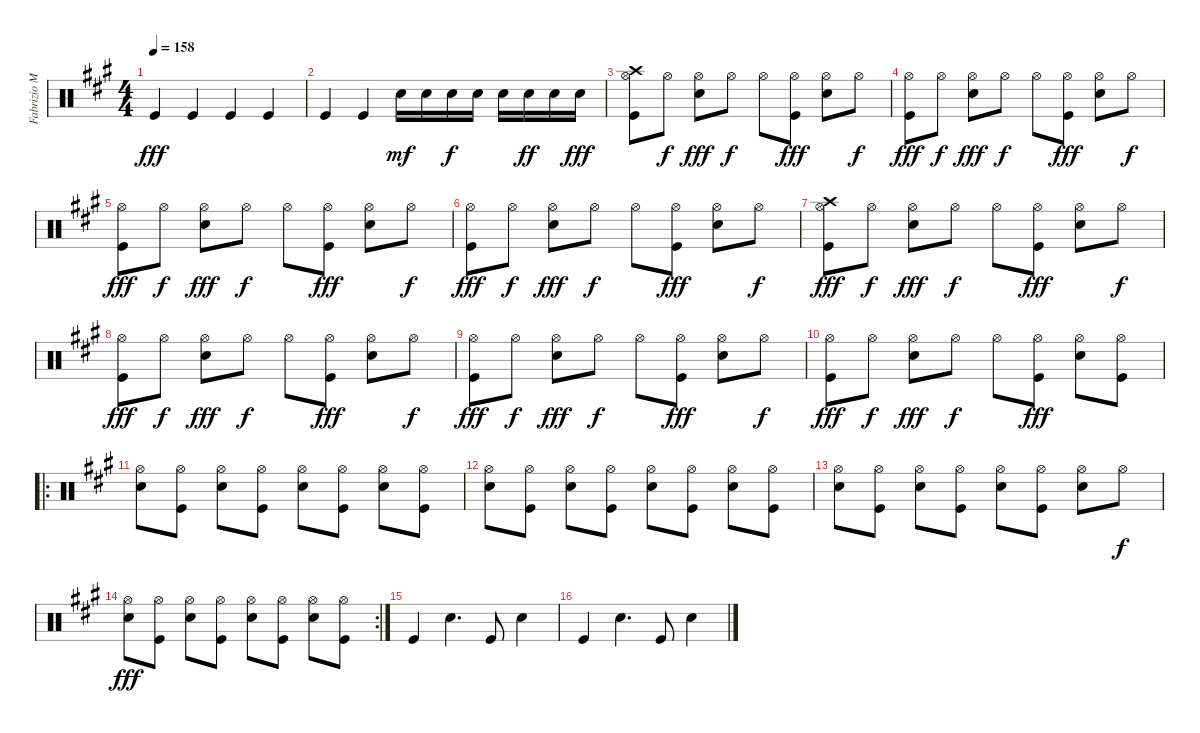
\track ("Fabrizio Moretti" "Fabrizio M") {instrument percussion}
\staff {score}
\articulation defaults
\ts (4 4)
\tempo 158
\clef neutral
\ks a "Kick (hit)".4{dy fff} "Kick (hit)".4 "Kick (hit)".4 "Kick (hit)".4
|
"Kick (hit)".4 "Kick (hit)".4 "Electric Snare (hit)".16{dy mf} "Electric Snare (hit)".16 "Electric Snare (hit)".16{dy f} "Electric Snare (hit)".16 "Electric Snare (hit)".16 "Electric Snare (hit)".16{dy ff} "Electric Snare (hit)".16 "Electric Snare (hit)".16{dy fff} |
("Crash high (hit)" "Hi-Hat (open)" "Kick (hit)").8 "Hi-Hat (open)".8{dy f} ("Hi-Hat (open)" "Electric Snare (hit)").8{dy fff} "Hi-Hat (open)".8{dy f} "Hi-Hat (open)".8 ("Hi-Hat (open)" "Kick (hit)").8{dy fff} ("Hi-Hat (open)" "Electric Snare (hit)").8 "Hi-Hat (open)".8{dy f} |
("Hi-Hat (open)" "Kick (hit)").8{dy fff} "Hi-Hat (open)".8{dy f} ("Hi-Hat (open)" "Electric Snare (hit)").8{dy fff} "Hi-Hat (open)".8{dy f} "Hi-Hat (open)".8 ("Hi-Hat (open)" "Kick (hit)").8{dy fff} ("Hi-Hat (open)" "Electric Snare (hit)").8 "Hi-Hat (open)".8{dy f} |
("Hi-Hat (open)" "Kick (hit)").8{dy fff} "Hi-Hat (open)".8{dy f} ("Hi-Hat (open)" "Electric Snare (hit)").8{dy fff} "Hi-Hat (open)".8{dy f} "Hi-Hat (open)".8 ("Hi-Hat (open)" "Kick (hit)").8{dy fff} ("Hi-Hat (open)" "Electric Snare (hit)").8 "Hi-Hat (open)".8{dy f} |
("Hi-Hat (open)" "Kick (hit)").8{dy fff} "Hi-Hat (open)".8{dy f} ("Hi-Hat (open)" "Electric Snare (hit)").8{dy fff} "Hi-Hat (open)".8{dy f} "Hi-Hat (open)".8 ("Hi-Hat (open)" "Kick (hit)").8{dy fff} ("Hi-Hat (open)" "Electric Snare (hit)").8 "Hi-Hat (open)".8{dy f} |
("Crash high (hit)" "Hi-Hat (open)" "Kick (hit)").8{dy fff} "Hi-Hat (open)".8{dy f} ("Hi-Hat (open)" "Electric Snare (hit)").8{dy fff} "Hi-Hat (open)".8{dy f} "Hi-Hat (open)".8 ("Hi-Hat (open)" "Kick (hit)").8{dy fff} ("Hi-Hat (open)" "Electric Snare (hit)").8 "Hi-Hat (open)".8{dy f} |
("Hi-Hat (open)" "Kick (hit)").8{dy fff} "Hi-Hat (open)".8{dy f} ("Hi-Hat (open)" "Electric Snare (hit)").8{dy fff} "Hi-Hat (open)".8{dy f} "Hi-Hat (open)".8 ("Hi-Hat (open)" "Kick (hit)").8{dy fff} ("Hi-Hat (open)" "Electric Snare (hit)").8 "Hi-Hat (open)".8{dy f} |
("Hi-Hat (open)" "Kick (hit)").8{dy fff} "Hi-Hat (open)".8{dy f} ("Hi-Hat (open)" "Electric Snare (hit)").8{dy fff} "Hi-Hat (open)".8{dy f} "Hi-Hat (open)".8 ("Hi-Hat (open)" "Kick (hit)").8{dy fff} ("Hi-Hat (open)" "Electric Snare (hit)").8 "Hi-Hat (open)".8{dy f} |
("Hi-Hat (open)" "Kick (hit)").8{dy fff} "Hi-Hat (open)".8{dy f} ("Hi-Hat (open)" "Electric Snare (hit)").8{dy fff} "Hi-Hat (open)".8{dy f} "Hi-Hat (open)".8 ("Hi-Hat (open)" "Kick (hit)").8{dy fff} ("Hi-Hat (open)" "Electric Snare (hit)").8 ("Hi-Hat (open)" "Kick (hit)").8 |
\ro
("Hi-Hat (open)" "Electric Snare (hit)").8 ("Hi-Hat (open)" "Kick (hit)").8 ("Hi-Hat (open)" "Electric Snare (hit)").8 ("Hi-Hat (open)" "Kick (hit)").8 ("Hi-Hat (open)" "Electric Snare (hit)").8 ("Hi-Hat (open)" "Kick (hit)").8 ("Hi-Hat (open)" "Electric Snare (hit)").8 ("Hi-Hat (open)" "Kick (hit)").8 |
("Hi-Hat (open)" "Electric Snare (hit)").8 ("Hi-Hat (open)" "Kick (hit)").8 ("Hi-Hat (open)" "Electric Snare (hit)").8 ("Hi-Hat (open)" "Kick (hit)").8 ("Hi-Hat (open)" "Electric Snare (hit)").8 ("Hi-Hat (open)" "Kick (hit)").8 ("Hi-Hat (open)" "Electric Snare (hit)").8 ("Hi-Hat (open)" "Kick (hit)").8 |
("Hi-Hat (open)" "Electric Snare (hit)").8 ("Hi-Hat (open)" "Kick (hit)").8 ("Hi-Hat (open)" "Electric Snare (hit)").8 ("Hi-Hat (open)" "Kick (hit)").8 ("Hi-Hat (open)" "Electric Snare (hit)").8 ("Hi-Hat (open)" "Kick (hit)").8 ("Hi-Hat (open)" "Electric Snare (hit)").8 "Hi-Hat (open)".8{dy f} |
\rc 2
("Hi-Hat (open)" "Electric Snare (hit)").8{dy fff} ("Hi-Hat (open)" "Kick (hit)").8 ("Hi-Hat (open)" "Electric Snare (hit)").8 ("Hi-Hat (open)" "Kick (hit)").8 ("Hi-Hat (open)" "Electric Snare (hit)").8 ("Hi-Hat (open)" "Kick (hit)").8 ("Hi-Hat (open)" "Electric Snare (hit)").8 ("Hi-Hat (open)" "Kick (hit)").8 |
"Kick (hit)".4 "Electric Snare (hit)".4{d} "Kick (hit)".8 "Electric Snare (hit)".4 |
"Kick (hit)".4 "Electric Snare (hit)".4{d} "Kick (hit)".8 "Electric Snare (hit)".4
